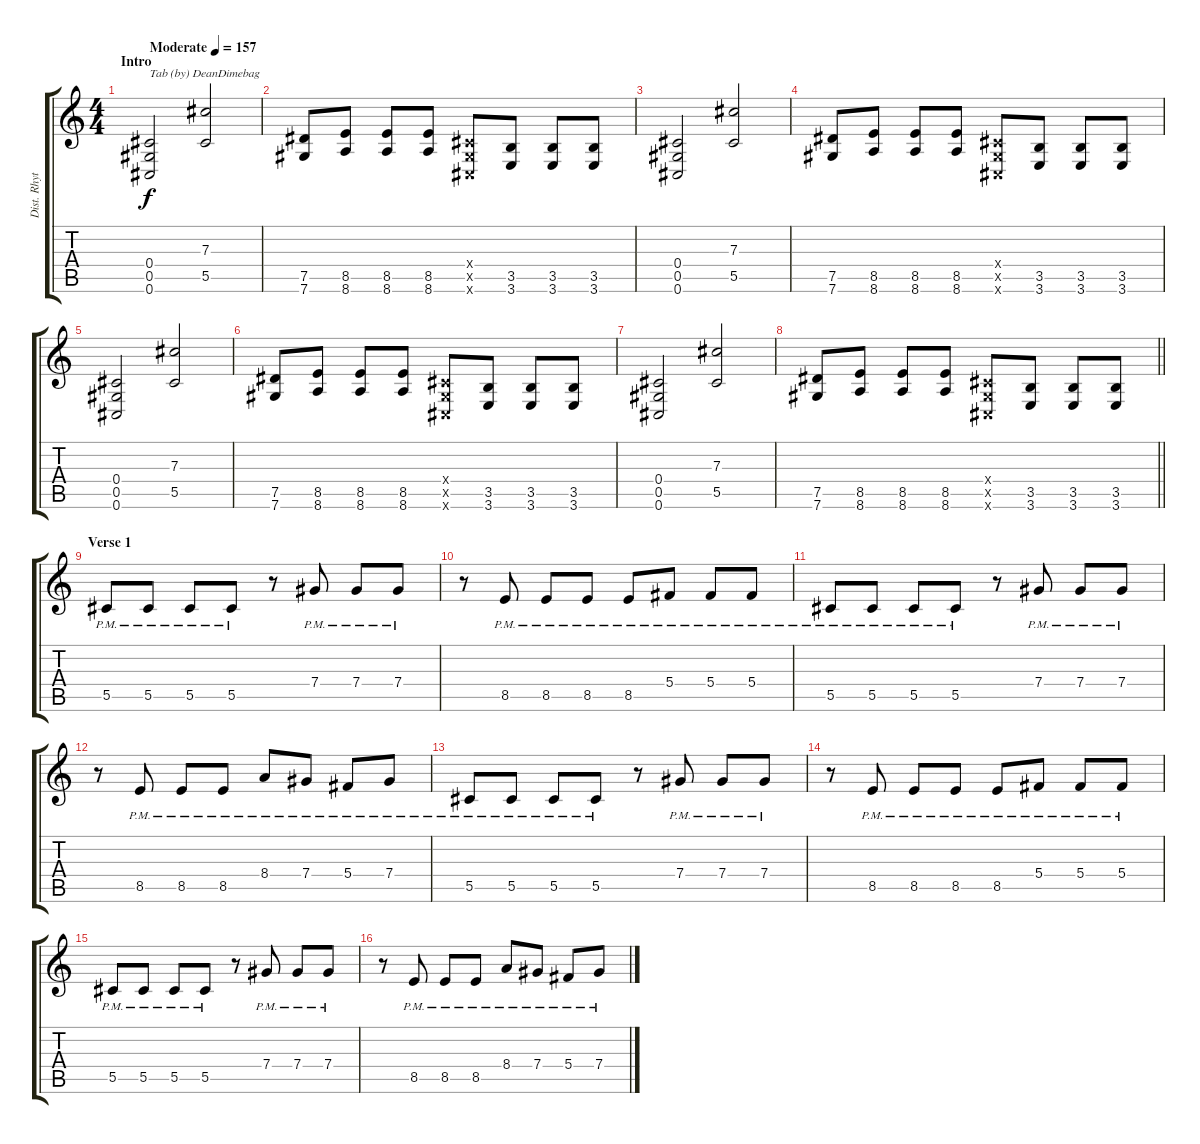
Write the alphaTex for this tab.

\track ("Dist. Rhytm Guitar [L]" "Dist. Rhyt") {instrument distortionguitar}
\staff {score tabs}
\tuning (Eb4 Bb3 Gb3 Db3 Ab2 Db2) {hide}
\ts (4 4)
\section ("" "Intro")
\tempo (157 "Moderate")
\clef g2
\ks c
(0.4 0.5 0.6).2{txt "Tab (by) DeanDimebag" dy f instrument distortionguitar} (7.3 5.5).2 |
(7.5 7.6).8 (8.5 8.6).8 (8.5 8.6).8 (8.5 8.6).8 (0.4{x} 0.5{x} 0.6{x}).8 (3.5 3.6).8 (3.5 3.6).8 (3.5 3.6).8 |
(0.4 0.5 0.6).2 (7.3 5.5).2 |
(7.5 7.6).8 (8.5 8.6).8 (8.5 8.6).8 (8.5 8.6).8 (0.4{x} 0.5{x} 0.6{x}).8 (3.5 3.6).8 (3.5 3.6).8 (3.5 3.6).8 |
(0.4 0.5 0.6).2 (7.3 5.5).2 |
(7.5 7.6).8 (8.5 8.6).8 (8.5 8.6).8 (8.5 8.6).8 (0.4{x} 0.5{x} 0.6{x}).8 (3.5 3.6).8 (3.5 3.6).8 (3.5 3.6).8 |
(0.4 0.5 0.6).2 (7.3 5.5).2 |
\barLineRight lightlight
(7.5 7.6).8 (8.5 8.6).8 (8.5 8.6).8 (8.5 8.6).8 (0.4{x} 0.5{x} 0.6{x}).8 (3.5 3.6).8 (3.5 3.6).8 (3.5 3.6).8 |
\section ("" "Verse 1")
5.5{pm}.8 5.5{pm}.8 5.5{pm}.8 5.5{pm}.8 r.8 7.4{pm}.8 7.4{pm}.8 7.4{pm}.8 |
r.8 8.5{pm}.8 8.5{pm}.8 8.5{pm}.8 8.5{pm}.8 5.4{pm}.8 5.4{pm}.8 5.4{pm}.8 |
5.5{pm}.8 5.5{pm}.8 5.5{pm}.8 5.5{pm}.8 r.8 7.4{pm}.8 7.4{pm}.8 7.4{pm}.8 |
r.8 8.5{pm}.8 8.5{pm}.8 8.5{pm}.8 8.4{pm}.8 7.4{pm}.8 5.4{pm}.8 7.4{pm}.8 |
5.5{pm}.8 5.5{pm}.8 5.5{pm}.8 5.5{pm}.8 r.8 7.4{pm}.8 7.4{pm}.8 7.4{pm}.8 |
r.8 8.5{pm}.8 8.5{pm}.8 8.5{pm}.8 8.5{pm}.8 5.4{pm}.8 5.4{pm}.8 5.4{pm}.8 |
5.5{pm}.8 5.5{pm}.8 5.5{pm}.8 5.5{pm}.8 r.8 7.4{pm}.8 7.4{pm}.8 7.4{pm}.8 |
r.8 8.5{pm}.8 8.5{pm}.8 8.5{pm}.8 8.4{pm}.8 7.4{pm}.8 5.4{pm}.8 7.4{pm}.8
